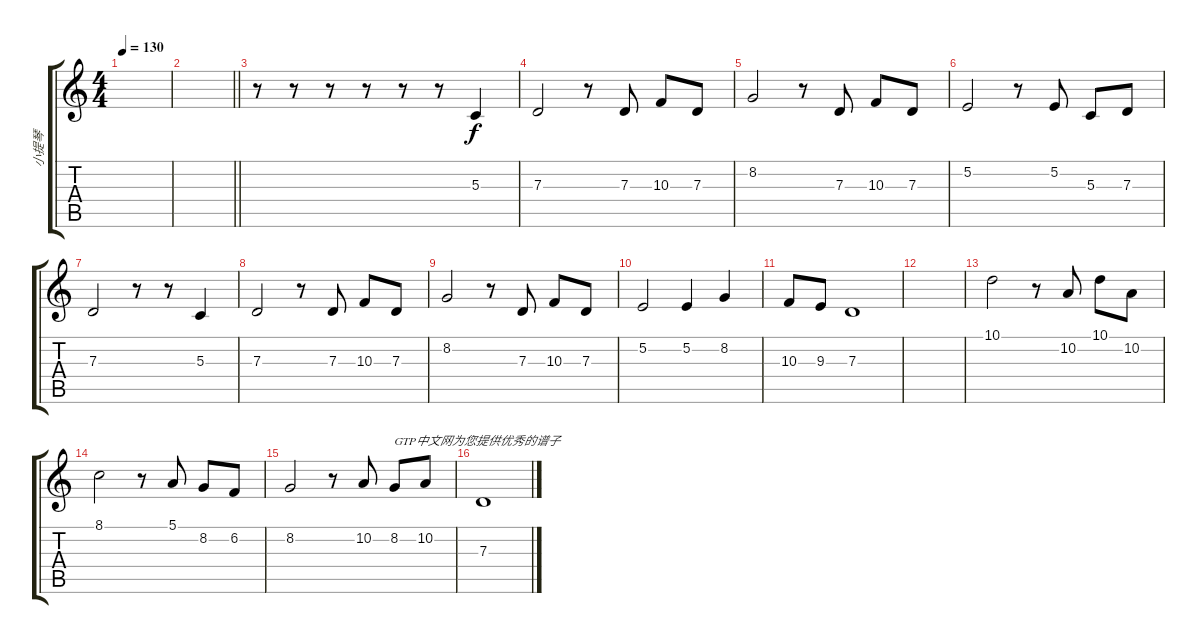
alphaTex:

\track ("小提琴" "小提琴") {instrument violin}
\staff {score tabs}
\tuning (E4 B3 G3 D3 A2 E2) {hide}
\ts (4 4)
\tempo 130
\clef g2
\ks c
|
\barLineRight lightlight
|
r.8 r.8 r.8 r.8 r.8 r.8 5.3.4 |
7.3.2 r.8 7.3.8 10.3.8 7.3.8 |
8.2.2 r.8 7.3.8 10.3.8 7.3.8 |
5.2.2 r.8 5.2.8 5.3.8 7.3.8 |
7.3.2 r.8 r.8 5.3.4 |
7.3.2 r.8 7.3.8 10.3.8 7.3.8 |
8.2.2 r.8 7.3.8 10.3.8 7.3.8 |
5.2.2 5.2.4 8.2.4 |
10.3.8 9.3.8 7.3.1 |
|
10.1.2 r.8 10.2.8 10.1.8 10.2.8 |
8.1.2 r.8 5.1.8 8.2.8 6.2.8 |
8.2.2 r.8 10.2.8 8.2.8{txt "GTP中文网为您提供优秀的谱子"} 10.2.8 |
7.3.1
